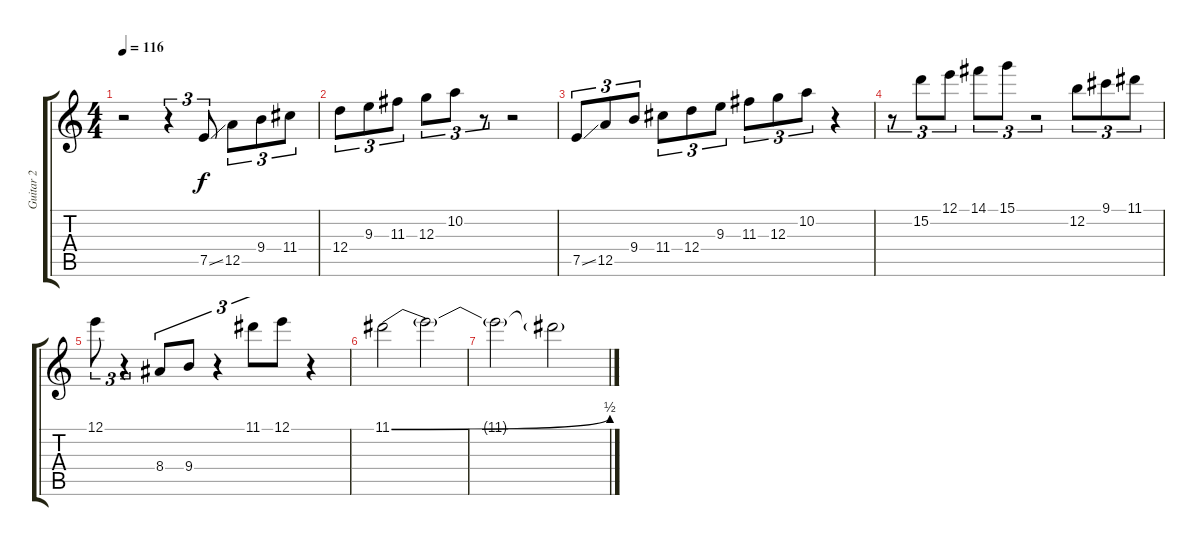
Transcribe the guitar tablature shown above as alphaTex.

\track ("Guitar 2" "Guitar 2") {instrument distortionguitar}
\staff {score tabs}
\tuning (E4 B3 G3 D3 A2 E2) {hide}
\ts (4 4)
\tempo 116
\clef g2
\ks c
r.2{dy f instrument distortionguitar} r.4{tu (3 2)} 7.5{ss}.8{tu (3 2)} 12.5.8{tu (3 2)} 9.4.8{tu (3 2)} 11.4.8{tu (3 2)} |
12.4.8{tu (3 2)} 9.3.8{tu (3 2)} 11.3.8{tu (3 2)} 12.3.8{tu (3 2)} 10.2.8{tu (3 2)} r.8{tu (3 2)} r.2 |
7.5{ss}.8{tu (3 2)} 12.5.8{tu (3 2)} 9.4.8{tu (3 2)} 11.4.8{tu (3 2)} 12.4.8{tu (3 2)} 9.3.8{tu (3 2)} 11.3.8{tu (3 2)} 12.3.8{tu (3 2)} 10.2.8{tu (3 2)} r.4 |
r.8{tu (3 2)} 15.2.8{tu (3 2)} 12.1.8{tu (3 2)} 14.1.8{tu (3 2)} 15.1.8{tu (3 2)} r.2{tu (3 2)} 12.2.8{tu (3 2)} 9.1.8{tu (3 2)} 11.1.8{tu (3 2)} |
12.1.8{tu (3 2)} r.4{tu (3 2)} 8.4.8{tu (3 2)} 9.4.8{tu (3 2)} r.4{tu (3 2)} 11.1.8{tu (3 2)} 12.1.8{tu (3 2)} r.4 |
11.1{be (bend 0 0 60 2)}.2 11.1{t}.2 |
11.1{t}.2 11.1{t}.2
